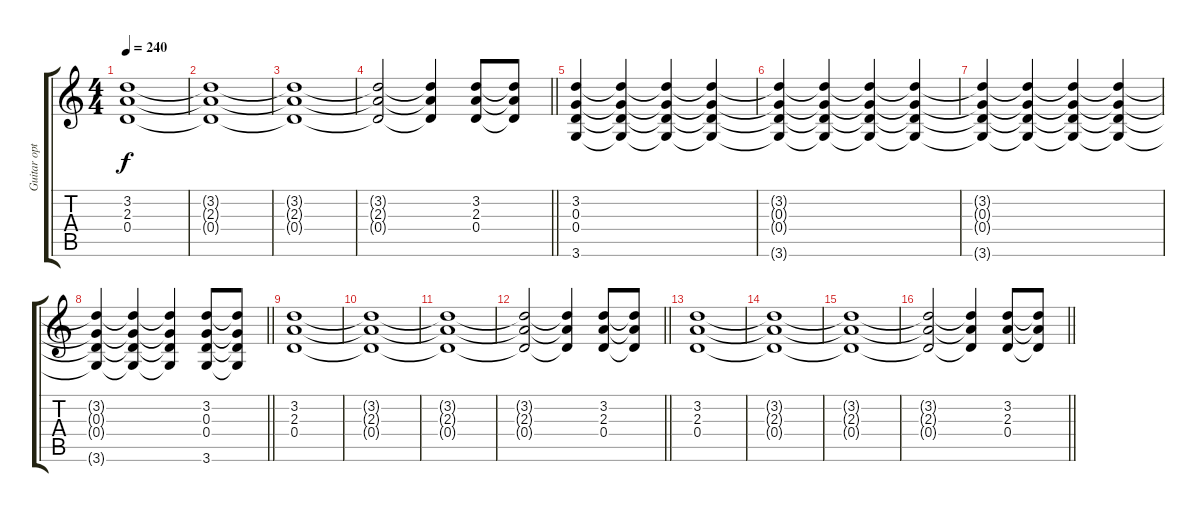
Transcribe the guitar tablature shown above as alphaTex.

\track ("Guitar optionnal" "Guitar opt") {instrument distortionguitar}
\staff {score tabs}
\tuning (E4 B3 G3 D3 A2 E2) {hide}
\ts (4 4)
\tempo 240
\clef g2
\ks c
(3.2 2.3 0.4).1{dy f} |
(3.2{t} 2.3{t} 0.4{t}).1 |
(3.2{t} 2.3{t} 0.4{t}).1 |
\barLineRight lightlight
(3.2{t} 2.3{t} 0.4{t}).2 (3.2{t} 2.3{t} 0.4{t}).4 (3.2 2.3 0.4).8 (3.2{t} 2.3{t} 0.4{t}).8 |
(3.2 0.3 0.4 3.6).4 (3.2{t} 0.3{t} 0.4{t} 3.6{t}).4 (3.2{t} 0.3{t} 0.4{t} 3.6{t}).4 (3.2{t} 0.3{t} 0.4{t} 3.6{t}).4 |
(3.2{t} 0.3{t} 0.4{t} 3.6{t}).4 (3.2{t} 0.3{t} 0.4{t} 3.6{t}).4 (3.2{t} 0.3{t} 0.4{t} 3.6{t}).4 (3.2{t} 0.3{t} 0.4{t} 3.6{t}).4 |
(3.2{t} 0.3{t} 0.4{t} 3.6{t}).4 (3.2{t} 0.3{t} 0.4{t} 3.6{t}).4 (3.2{t} 0.3{t} 0.4{t} 3.6{t}).4 (3.2{t} 0.3{t} 0.4{t} 3.6{t}).4 |
\barLineRight lightlight
(3.2{t} 0.3{t} 0.4{t} 3.6{t}).4 (3.2{t} 0.3{t} 0.4{t} 3.6{t}).4 (3.2{t} 0.3{t} 0.4{t} 3.6{t}).4 (3.2 0.3 0.4 3.6).8 (3.2{t} 0.3{t} 0.4{t} 3.6{t}).8 |
(3.2 2.3 0.4).1 |
(3.2{t} 2.3{t} 0.4{t}).1 |
(3.2{t} 2.3{t} 0.4{t}).1 |
\barLineRight lightlight
(3.2{t} 2.3{t} 0.4{t}).2 (3.2{t} 2.3{t} 0.4{t}).4 (3.2 2.3 0.4).8 (3.2{t} 2.3{t} 0.4{t}).8 |
(3.2 2.3 0.4).1{volume 16} |
(3.2{t} 2.3{t} 0.4{t}).1 |
(3.2{t} 2.3{t} 0.4{t}).1 |
\barLineRight lightlight
(3.2{t} 2.3{t} 0.4{t}).2 (3.2{t} 2.3{t} 0.4{t}).4 (3.2 2.3 0.4).8 (3.2{t} 2.3{t} 0.4{t}).8
